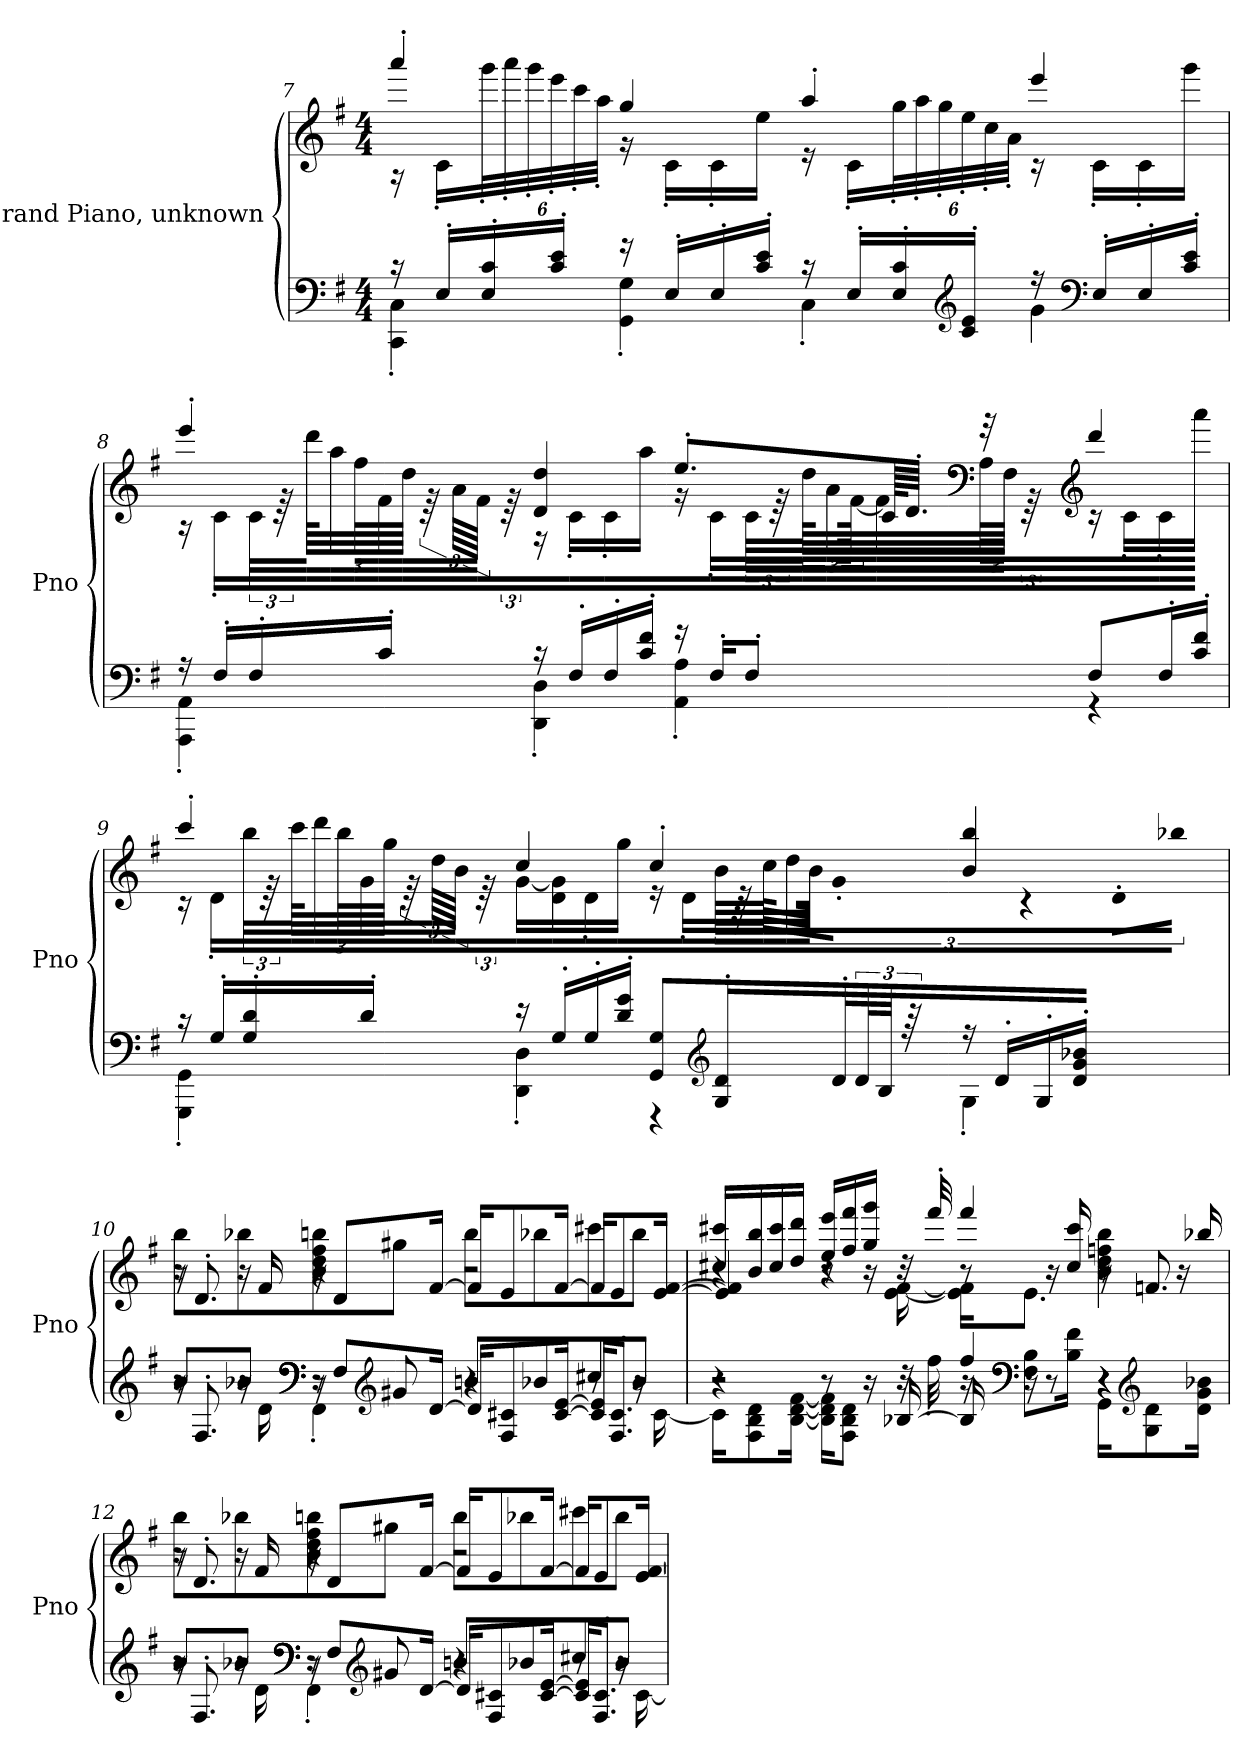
**kern	**kern
*part1	*part1
*staff2	*staff1
*I"Grand Piano, unknown	*
*I'Pno	*
!!LO:LB:g=z
*clefF4	*clefG2
*k[f#]	*k[f#]
*M4/4	*M4/4
=7	=7
*^	*^
16r	4CC\' 4C\'	4aaa'/	16r
16E'/LL	.	.	16c'\LL
*	*	*	*Xbrackettup
16E/' 16c/'	.	.	48ggg'\L
.	.	.	48aaa'\
.	.	.	48ggg'\
16c/' 16e/'JJ	.	.	48eee'\
.	.	.	48ccc'\
.	.	.	48aa'\JJJ
16r	4GG\' 4G\'	4gg/	16r
16E'/LL	.	.	16c'\LL
16E'/	.	.	16c'\
16c/' 16e/'JJ	.	.	16ee\JJ
16r	4C'\	4aa'/	16r
16E'/LL	.	.	16c'\LL
16E/' 16c/'	.	.	48gg'\L
.	.	.	48aa'\
.	.	.	48gg'\
*clefG2	*	*	*
16c/' 16e/'JJ	.	.	48ee'\
.	.	.	48cc'\
.	.	.	48a'\JJJ
16r	4g\	4eee/	16r
*clefF4	*	*	*
16E'/LL	.	.	16c'\LL
16E'/	.	.	16c'\
16c/' 16e/'JJ	.	.	16ggg\JJ
!!LO:LB:g=z	!!
=8	=8	=8	=8
16r	4AAA\' 4AA\'	4eee'/	16r
16F#'/LL	.	.	16c'\LL
*	*	*	*brackettup
16F#'/	.	.	96c\JJkk
.	.	.	96r
.	.	.	96ddd\KLLL
*	*	*	*Xbrackettup
.	.	.	48aa\
.	.	.	96ff#\L
*	*	*	*brackettup
16c'/JJ	.	.	96f#\
.	.	.	96dd\JJJJ
.	.	.	96r
.	.	.	96a\LLLL
.	.	.	96f#\JJJJ
.	.	.	96r
16r	4DD\' 4D\'	4d/ 4dd/	16r
16F#'/LL	.	.	16c'\LL
16F#'/	.	.	16c'\
16c/' 16f#/'JJ	.	.	16aa\JJ
16r	4AA\' 4A\'	8.ee'/L	16r
16F#'/KL	.	.	16c'\LL
8F#'/J	.	.	96c\JJkk
.	.	.	96r
.	.	.	96dd\KLLL
*	*	*	*Xbrackettup
.	.	.	48a\
.	.	.	[96f#\K
.	.	128c/KLLL	32f#\]
.	.	64.d'/JJJJ	.
*	*	*clefF4	*
*	*	*	*brackettup
.	.	32r	96A\L
.	.	.	96F#\JJJJ
.	.	.	96r
*	*	*clefG2	*
8F#/L	4r	4ddd/	16r
.	.	.	16c'\LL
16F#'/L	.	.	16c'\
16c/' 16f#/'JJ	.	.	16aaa\JJ
!!LO:LB:g=z	!!
=9	=9	=9	=9
16r	4GGG\' 4GG\'	4ccc'/	16r
16G'/LL	.	.	16d'\LL
16G/' 16d/'	.	.	96bb\JJkk
.	.	.	96r
.	.	.	96ccc\KLLL
*	*	*	*Xbrackettup
.	.	.	48ddd\
.	.	.	96bb\L
*	*	*	*brackettup
16d'/JJ	.	.	96g\
.	.	.	96gg\JJJJ
.	.	.	96r
.	.	.	96dd\LLLL
.	.	.	96b\JJJJ
.	.	.	96r
16r	4DD\' 4D\'	4cc/	[16g\LL
16G'/LL	.	.	16d\ 16g\]
16G'/	.	.	16d'\
16d/' 16g/'JJ	.	.	16gg\JJ
8GG/ 8G/L	4r	4cc'/	16r
.	.	.	16d'\LL
*clefG2	*	*	*
16G/' 16d/'L	.	.	96b\JJkk
.	.	.	96r
.	.	.	96cc\KLLL
*	*	*	*Xbrackettup
.	.	.	48dd\
.	.	.	96b\JK
32d'/L	.	.	16g'\JJ
96d/L	.	.	.
96B/JJJJ	.	.	.
96r	.	.	.
16r	4G'\	4b/ 4bb/	8r
16d'/LL	.	.	.
16G'/	.	.	16d'\LL
16d/' 16g/' 16b-X/'JJ	.	.	16bb-X\JJ
!!LO:LB:g=z
=10	=10	=10	=10
*	*^	*	*^
8b/L	8r	16r	8r	8bb\L	16r
.	.	8.F#'/	.	.	8.d'/
8b-X/J	16r	.	16r	8bb-X\	.
.	16d\	.	16f#/	.	.
*clefF4	*	*	*	*	*
8r	4FF#'\	16r	4r	8b\ 8dd\ 8ff#\ 8bbn\	16r
.	.	8F#/L	.	.	8d/L
*clefG2	*	*	*	*	*
8g#X/	.	.	.	8gg#X\J	.
.	.	[16d/Jk	.	.	[16f#/Jk
8bn/L	4r	16d/KL]	2r	8bb\L	16f#/KL]
.	.	8F#/ 8c#X/	.	.	8e/
8b-X/	.	.	.	8bb-X\	.
.	.	[16c#/ [16e/Jk	.	.	[16f#/Jk
8cc#X/	8r	16c#/] 16e/]KL	.	8ccc#X\	16f#/KL]
.	.	8.F#/' 8.c#/'J	.	.	8e/
8b-/J	16r	.	.	8bb-\J	.
.	[16c#\	.	.	.	[16e/ [16f#/Jk
!!LO:PB:g=z	!!	!!
=11	=11	=11	=11	=11	=11
4r	16c#\KL]	2r	16cc#X/ 16ccc#X/LL	4r	4e/] 4f#/]
.	8F#\ 8B\ 8d\	.	16b/ 16bb/	.	.
.	.	.	16cc#/ 16ccc#/	.	.
.	[16B\ [16d\ [16f#\Jk	.	16dd/ 16ddd/JJ	.	.
8r	16B\] 16d\] 16f#\]KL	.	16ee/ 16eee/LL	8r	4r
.	8F#\ 8B\ 8d\J	.	16ff#/ 16fff#/	.	.
16r	.	.	16gg/ 16ggg/JJ	16r	.
[16B-X/	32r	.	32r	[16e\ [16f#\	.
.	32ff#'\	.	32fff#'/	.	.
16B-/]	16r	4ff#/	8r	16e\] 16f#\]KL	4fff#/
*clefF4	*	*	*	*	*
16r	8F#\ 8B-\L	.	.	8.e\J	.
8r	.	.	16r	.	.
.	16B-\ 16f#\Jk	.	16cc#/ 16ccc#/	.	.
4r	16GG\KL	4r	8r	4b\ 4dd\ 4ffn\ 4bb\	16r
*clefG2	*	*	*	*	*
.	8G\ 8d\	.	.	.	8.fn/
.	.	.	16r	.	.
.	16d\ 16g\ 16b-X\Jk	.	16bb-X/	.	.
!!LO:LB:g=z	!!	!!
=12	=12	=12	=12	=12	=12
8b/L	8r	16r	8r	8bb\L	16r
.	.	8.F#'/	.	.	8.d'/
8b-X/J	16r	.	16r	8bb-X\	.
.	16d\	.	16f#/	.	.
*clefF4	*	*	*	*	*
8r	4FF#'\	16r	4r	8b\ 8dd\ 8ff#\ 8bbn\	16r
.	.	8F#/L	.	.	8d/L
*clefG2	*	*	*	*	*
8g#X/	.	.	.	8gg#X\J	.
.	.	[16d/Jk	.	.	[16f#/Jk
8bn/L	4r	16d/KL]	2r	8bb\L	16f#/KL]
.	.	8F#/ 8c#X/	.	.	8e/
8b-X/	.	.	.	8bb-X\	.
.	.	[16c#/ [16e/Jk	.	.	[16f#/Jk
8cc#X/	8r	16c#/] 16e/]KL	.	8ccc#X\	16f#/KL]
.	.	8.F#/' 8.c#/'J	.	.	8e/
8b-/J	16r	.	.	8bb-\J	.
.	[16c#\	.	.	.	[16e/ [16f#/Jk
*v	*v	*v	*	*	*
*	*v	*v	*v
=	=
*-	*-
